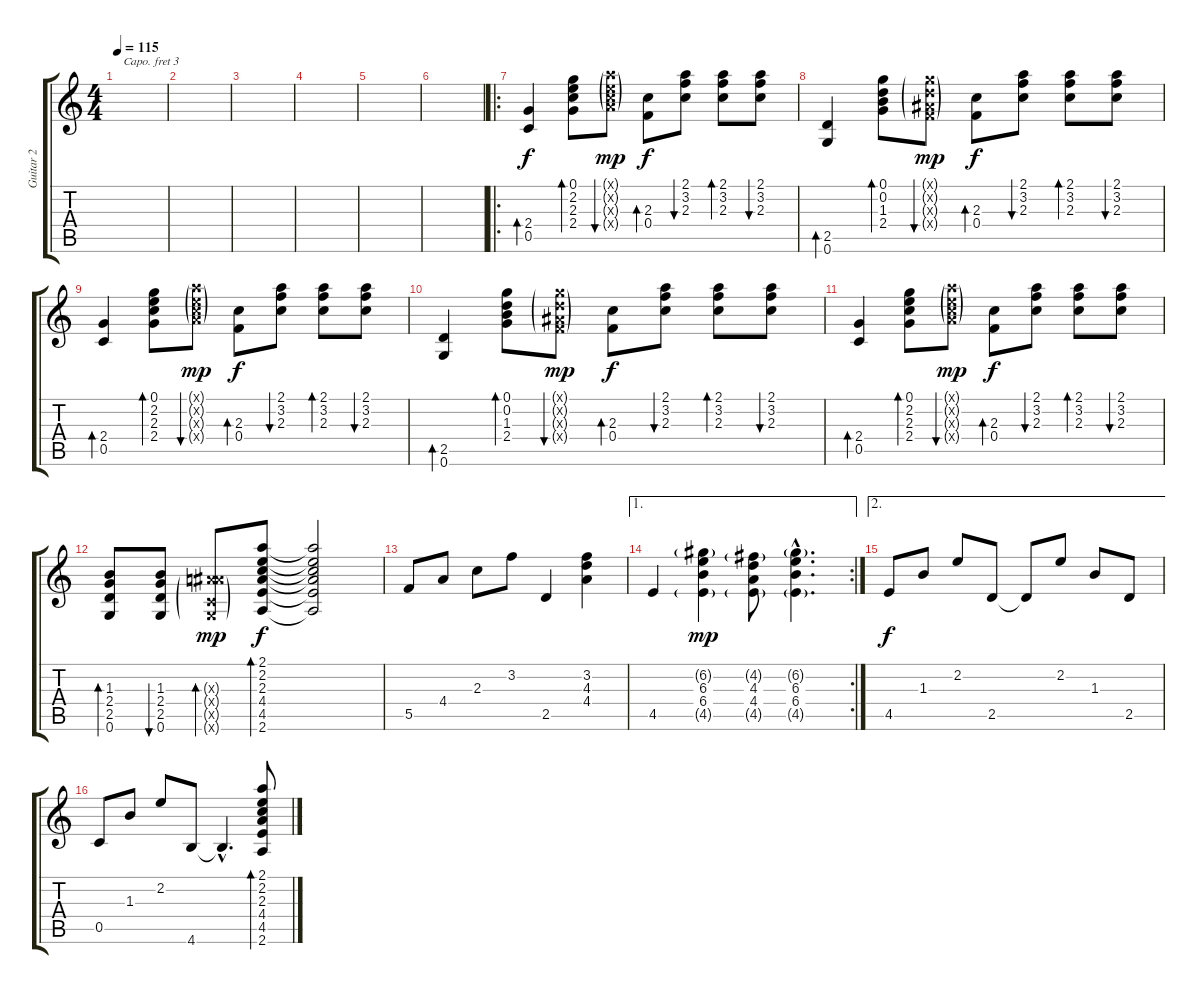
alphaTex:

\track ("Guitar 2" "Guitar 2") {instrument acousticguitarsteel}
\staff {score tabs}
\capo 3
\tuning (E4 B3 G3 D3 A2 E2) {hide}
\ts (4 4)
\tempo 115
\clef g2
\ks c
|
|
|
|
|
|
\ro
(2.4 0.5).4{bd 60} (0.1 2.2 2.3 2.4).8{bd 60} (2.1{g x} 2.2{g x} 2.3{g x} 4.4{g x}).8{bu 60 dy mp} (2.3 0.4).8{bd 60 dy f} (2.1 3.2 2.3).8{bu 60} (2.1 3.2 2.3).8{bd 60} (2.1 3.2 2.3).8{bu 60} |
(2.5 0.6).4{bd 60} (0.1 0.2 1.3 2.4).8{bd 60} (0.1{g x} 0.2{g x} 0.3{g x} 0.4{g x}).8{bu 60 dy mp} (2.3 0.4).8{bd 60 dy f} (2.1 3.2 2.3).8{bu 60} (2.1 3.2 2.3).8{bd 60} (2.1 3.2 2.3).8{bu 60} |
(2.4 0.5).4{bd 60} (0.1 2.2 2.3 2.4).8{bd 60} (2.1{g x} 2.2{g x} 2.3{g x} 4.4{g x}).8{bu 60 dy mp} (2.3 0.4).8{bd 60 dy f} (2.1 3.2 2.3).8{bu 60} (2.1 3.2 2.3).8{bd 60} (2.1 3.2 2.3).8{bu 60} |
(2.5 0.6).4{bd 60} (0.1 0.2 1.3 2.4).8{bd 60} (0.1{g x} 0.2{g x} 0.3{g x} 0.4{g x}).8{bu 60 dy mp} (2.3 0.4).8{bd 60 dy f} (2.1 3.2 2.3).8{bu 60} (2.1 3.2 2.3).8{bd 60} (2.1 3.2 2.3).8{bu 60} |
(2.4 0.5).4{bd 60} (0.1 2.2 2.3 2.4).8{bd 60} (2.1{g x} 2.2{g x} 2.3{g x} 4.4{g x}).8{bu 60 dy mp} (2.3 0.4).8{bd 60 dy f} (2.1 3.2 2.3).8{bu 60} (2.1 3.2 2.3).8{bd 60} (2.1 3.2 2.3).8{bu 60} |
(1.3 2.4 2.5 0.6).8{bd 60} (1.3 2.4 2.5 0.6).8{bu 60} (0.3{g x} 4.4{g x} 0.5{g x} 0.6{g x}).8{bd 60 dy mp} (2.1 2.2 2.3 4.4 4.5 2.6).8{bd 60 dy f} (2.1{t} 2.2{t} 2.3{t} 4.4{t} 4.5{t} 2.6{t}).2 |
5.5.8 4.4.8 2.3.8 3.2.8 2.5.4 (3.2 4.3 4.4).4 |
\ae 1
\rc 2
4.5.4 (6.2{g} 6.3 6.4 4.5{g}).4{dy mp} (4.2{g} 4.3 4.4 4.5{g}).8 (6.2{g hac} 6.3{hac} 6.4{hac} 4.5{g hac}).4{d} |
\ae 2
4.5.8{dy f} 1.3.8 2.2.8 2.5.8 2.5{t}.8 2.2.8 1.3.8 2.5.8 |
0.5.8 1.3.8 2.2.8 4.6.8 4.6{hac t}.4{d} (2.1 2.2 2.3 4.4 4.5 2.6).8{bd 240}
